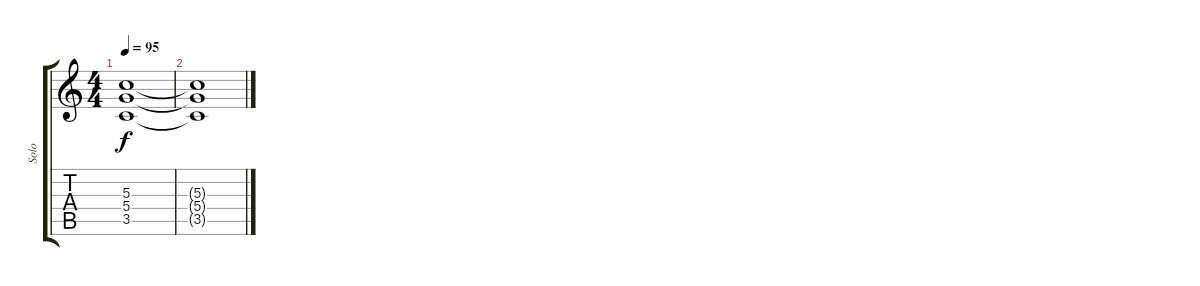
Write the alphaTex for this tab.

\track ("Solo" "Solo") {instrument distortionguitar}
\staff {score tabs}
\tuning (E4 B3 G3 D3 A2 E2) {hide}
\ts (4 4)
\tempo 95
\clef g2
\ks c
(5.3 5.4 3.5).1{dy f volume 10} |
(5.3{t} 5.4{t} 3.5{t}).1
